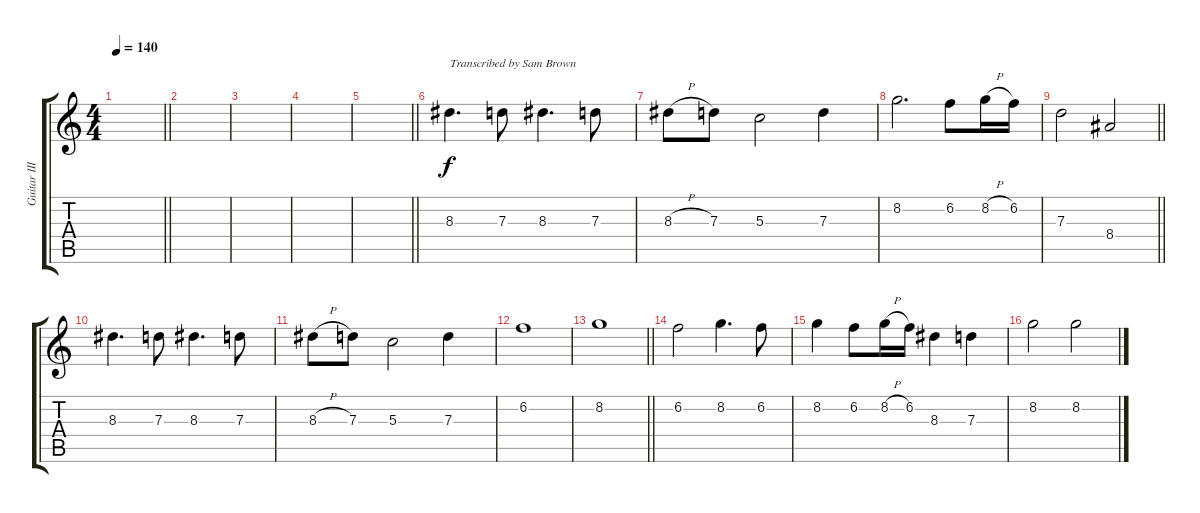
\track ("Guitar III" "Guitar III") {instrument acousticguitarnylon}
\staff {score tabs}
\tuning (E4 B3 G3 D3 A2 E2) {hide}
\ts (4 4)
\tempo 140
\clef g2
\barLineRight lightlight
\ks c
|
|
|
|
\barLineRight lightlight
|
\section ("" "")
8.3.4{d txt "Transcribed by Sam Brown"} 7.3.8 8.3.4{d} 7.3.8 |
8.3{h}.8 7.3.8 5.3.2 7.3.4 |
8.2.2{d} 6.2.8 8.2{h}.16 6.2.16 |
\barLineRight lightlight
7.3.2 8.4.2 |
8.3.4{d} 7.3.8 8.3.4{d} 7.3.8 |
8.3{h}.8 7.3.8 5.3.2 7.3.4 |
6.2.1 |
\barLineRight lightlight
8.2.1 |
\section ("" "")
6.2.2{volume 10} 8.2.4{d} 6.2.8 |
8.2.4 6.2.8 8.2{h}.16 6.2.16 8.3.4 7.3.4 |
8.2.2 8.2.2
